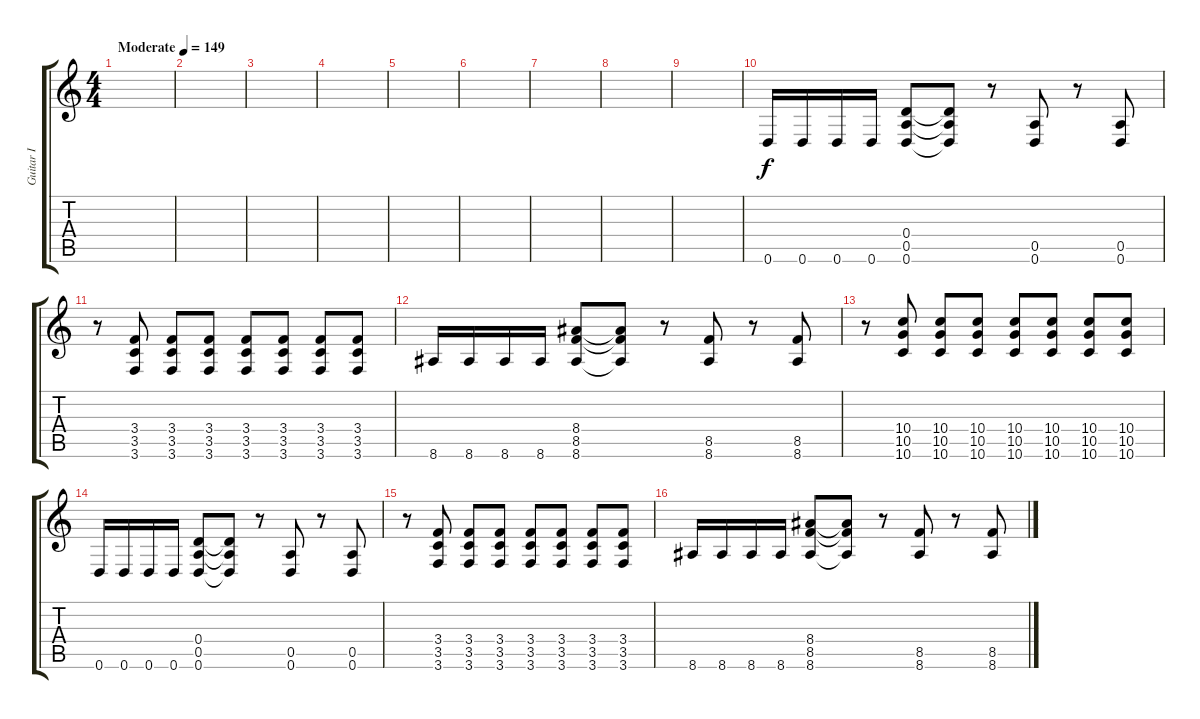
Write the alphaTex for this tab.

\track ("Guitar I" "Guitar I") {instrument overdrivenguitar}
\staff {score tabs}
\tuning (E4 B3 G3 D3 A2 D2) {hide}
\ts (4 4)
\tempo (149 "Moderate")
\clef g2
\ks c
|
|
|
|
|
|
|
|
|
0.6.16 0.6.16 0.6.16 0.6.16 (0.4 0.5 0.6).8 (0.4{t} 0.5{t} 0.6{t}).8 r.8 (0.5 0.6).8 r.8 (0.5 0.6).8 |
r.8 (3.4 3.5 3.6).8 (3.4 3.5 3.6).8 (3.4 3.5 3.6).8 (3.4 3.5 3.6).8 (3.4 3.5 3.6).8 (3.4 3.5 3.6).8 (3.4 3.5 3.6).8 |
8.6.16 8.6.16 8.6.16 8.6.16 (8.4 8.5 8.6).8 (8.4{t} 8.5{t} 8.6{t}).8 r.8 (8.5 8.6).8 r.8 (8.5 8.6).8 |
r.8 (10.4 10.5 10.6).8 (10.4 10.5 10.6).8 (10.4 10.5 10.6).8 (10.4 10.5 10.6).8 (10.4 10.5 10.6).8 (10.4 10.5 10.6).8 (10.4 10.5 10.6).8 |
0.6.16 0.6.16 0.6.16 0.6.16 (0.4 0.5 0.6).8 (0.4{t} 0.5{t} 0.6{t}).8 r.8 (0.5 0.6).8 r.8 (0.5 0.6).8 |
r.8 (3.4 3.5 3.6).8 (3.4 3.5 3.6).8 (3.4 3.5 3.6).8 (3.4 3.5 3.6).8 (3.4 3.5 3.6).8 (3.4 3.5 3.6).8 (3.4 3.5 3.6).8 |
8.6.16 8.6.16 8.6.16 8.6.16 (8.4 8.5 8.6).8 (8.4{t} 8.5{t} 8.6{t}).8 r.8 (8.5 8.6).8 r.8 (8.5 8.6).8
